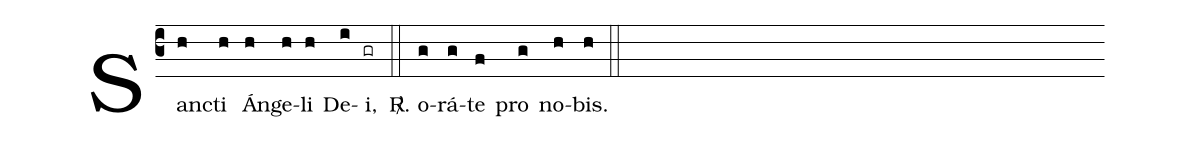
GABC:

%%
(c3)San(h)cti(h) Án(h)ge(h)li(h) De(i)i,(gr) (::) <sp>R/</sp>. o(g)rá(g)te(f) pro(g) no(h)bis.(h) (::) (Z)
